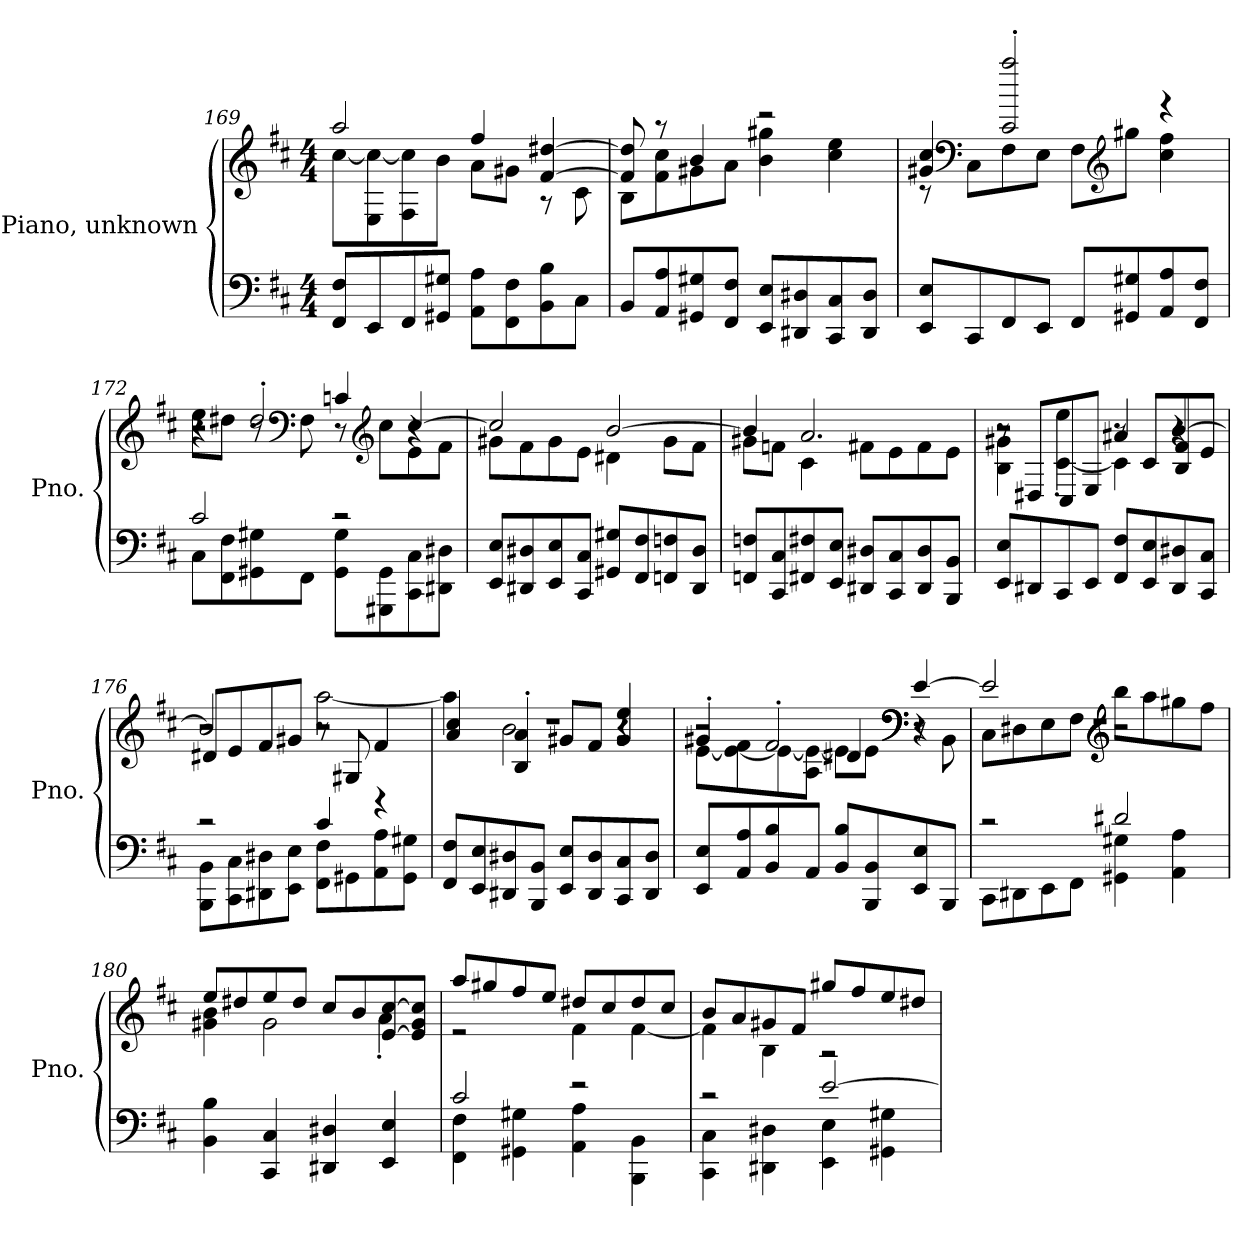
**kern	**kern
*part1	*part1
*staff2	*staff1
*I"Piano, unknown	*
*I'Pno.	*
*clefF4	*clefG2
*k[f#c#]	*k[f#c#]
*M4/4	*M4/4
=169	=169
*	*^
8FF#/ 8F#/L	2aa/	[8cc#\L
8EE/	.	8E\ 8cc#\_
8FF#/	.	8F#\ 8cc#\]
8GG#X/ 8G#X/J	.	8b\J
8AA\ 8A\L	4ff#/	8a\L
8FF#\ 8F#\	.	8g#X\J
8BB\ 8B\	[4f#/ [4dd#X/	8r
8C#\J	.	8c#\
!!LO:PB:g=z	!!
=170	=170	=170
8BB/L	8f#/] 8dd#/]	8B\L
8AA/ 8A/	8r	8f#\ 8cc#\
8GG#X/ 8G#X/	4b/	8g#X\
8FF#/ 8F#/J	.	8a\J
8EE/ 8E/L	2r	4b\ 4gg#X\
8DD#X/ 8D#X/	.	.
8CC#/ 8C#/	.	4cc#\ 4ee\
8DD#/ 8D#/J	.	.
=171	=171	=171
8EE/ 8E/L	4g#X/ 4cc#/	8r
*	*clefF4	*
8CC#/	.	8C#\L
8FF#/	2c#/' 2aa/'	8F#\
8EE/J	.	8E\J
8FF#/L	.	8F#\L
*	*clefG2	*
8GG#X/ 8G#X/	.	8gg#X\J
8AA/ 8A/	4r	4cc#\ 4ff#\
8FF#/ 8F#/J	.	.
=172	=172	=172
*^	*	*^
2c#/	8C#\L	4r	8ee\L	2r
.	8FF#\ 8F#\	.	8dd#X\J	.
.	8GG#X\ 8G#X\	2dd#'/	8r	.
*	*	*clefF4	*	*
.	8FF#\J	.	8F#\	.
2r	8GG#\ 8G#\L	.	8r	4cn/
*	*	*clefG2	*	*
.	8GGG#X\ 8GG#\	.	8cc#\L	.
.	8CC#\ 8C#\	[4cc#/	8e\	4r
.	8DD#X\ 8D#X\J	.	8f#\J	.
*v	*v	*	*	*
*	*	*v	*v
!!LO:LB:g=z
=173	=173	=173
8EE/ 8E/L	2cc#/]	8g#X\L
8DD#X/ 8D#X/	.	8f#\
8EE/ 8E/	.	8g#\
8CC#/ 8C#/J	.	8e\J
8GG#X/ 8G#X/L	[2b/	4d#X\
8FF#/ 8F#/	.	.
8FFn/ 8Fn/	.	8g#\L
8DD#/ 8D#/J	.	8f#\J
=174	=174	=174
8FFn/ 8Fn/L	4b/]	8g#X\L
8CC#/ 8C#/	.	8fn\J
8FF#X/ 8F#X/	2.a/	4c#\
8EE/ 8E/J	.	.
8DD#X/ 8D#X/L	.	8f#X\L
8CC#/ 8C#/	.	8e\
8DD#/ 8D#/	.	8f#\
8BBB/ 8BB/J	.	8e\J
=175	=175	=175
*	*	*^
8EE/ 8E/L	2r	4B\ 4g#X\	8r
8DD#X/	.	.	8D#X/L
8CC#/	.	[4c#\' 4ee\'	8C#/
8EE/J	.	.	8E/J
8FF#/ 8F#/L	4a#X/	4c#\]	8r
8EE/ 8E/	.	.	8c#/L
8DD#/ 8D#X/	[4b/	4r	8B/ 8f#/
8CC#/ 8C#/J	.	.	8e/J
!!LO:LB:g=z	!!	!!
=176	=176	=176	=176
*^	*	*	*
2r	8BBB\ 8BB\L	2b/]	2r	8d#X/L
.	8CC#\ 8C#\	.	.	8e/
.	8DD#X\ 8D#X\	.	.	8f#/
.	8EE\ 8E\J	.	.	8g#X/J
4c#/	8FF#\ 8F#\L	2r	[2aa\	8r
.	8GG#X\	.	.	8G#X/
4r	8AA\ 8A\	.	.	4f#/
.	8GG#\ 8G#X\J	.	.	.
*v	*v	*	*	*
=177	=177	=177	=177
8FF#/ 8F#/L	1r	4aa\]	4a/ 4cc#/
8EE/ 8E/	.	.	.
8DD#X/ 8D#X/	.	2b\	4B/' 4a/'
8BBB/ 8BB/J	.	.	.
8EE/ 8E/L	.	.	8g#X/L
8DD#/ 8D#/	.	.	8f#/J
8CC#/ 8C#/	.	4r	4g#/ 4ee/
8DD#/ 8D#/J	.	.	.
=178	=178	=178	=178
8EE/ 8E/L	4g#X'/	[8e\L	2r
8AA/ 8A/	.	8e\_ 8f#\	.
8BB/ 8B/	2f#'/	8e\_	.
8AA/J	.	8A\ 8e\_J	.
8BB/ 8B/L	.	8e\L]	4d#X/
8BBB/ 8BB/	.	8e\J	.
*	*clefF4	*	*
8EE/ 8E/	4r	8r	[4e/
8BBB/J	.	8BB\	.
!!LO:LB:g=z	!!	!!
=179	=179	=179	=179
*^	*	*	*
2r	8CC#\L	1r	8C#\L	2e/]
.	8DD#X\	.	8D#X\	.
.	8EE\	.	8E\	.
.	8FF#\J	.	8F#\J	.
*	*	*clefG2	*	*
2d#X/	4GG#X\ 4G#X\	.	8bb\L	2r
.	.	.	8aa\	.
.	4AA\ 4A\	.	8gg#X\	.
.	.	.	8ff#\J	.
*v	*v	*	*	*
*	*	*v	*v
=180	=180	=180
4BB\ 4B\	8ee/L	4g#X\ 4b\
.	8dd#X/	.
4CC#/ 4C#/	8ee/	2g#\
.	8dd#/J	.
4DD#X/ 4D#X/	8cc#/L	.
.	8b/	.
4EE/ 4E/	[8e/ [8cc#/	4a'\
.	8e/] 8g#/ 8cc#/]J	.
=181	=181	=181
*^	*	*
2c#/	4FF#\ 4F#\	8aa/L	2r
.	.	8gg#X/	.
.	4GG#X\ 4G#X\	8ff#/	.
.	.	8ee/J	.
2r	4AA\ 4A\	8dd#X/L	4f#\
.	.	8cc#/	.
.	4BBB\ 4BB\	8dd#/	[4f#\
.	.	8cc#/J	.
!!LO:LB:g=z	!!
=182	=182	=182	=182
2r	4CC#\ 4C#\	8b/L	4f#\]
.	.	8a/	.
.	4DD#X\ 4D#X\	8g#X/	4B\
.	.	8f#/J	.
[2e/	4EE\ 4E\	8gg#X/L	2r
.	.	8ff#/	.
.	4GG#X\ 4G#X\	8ee/	.
.	.	8dd#X/J	.
*v	*v	*	*
*	*v	*v
=	=
*-	*-
